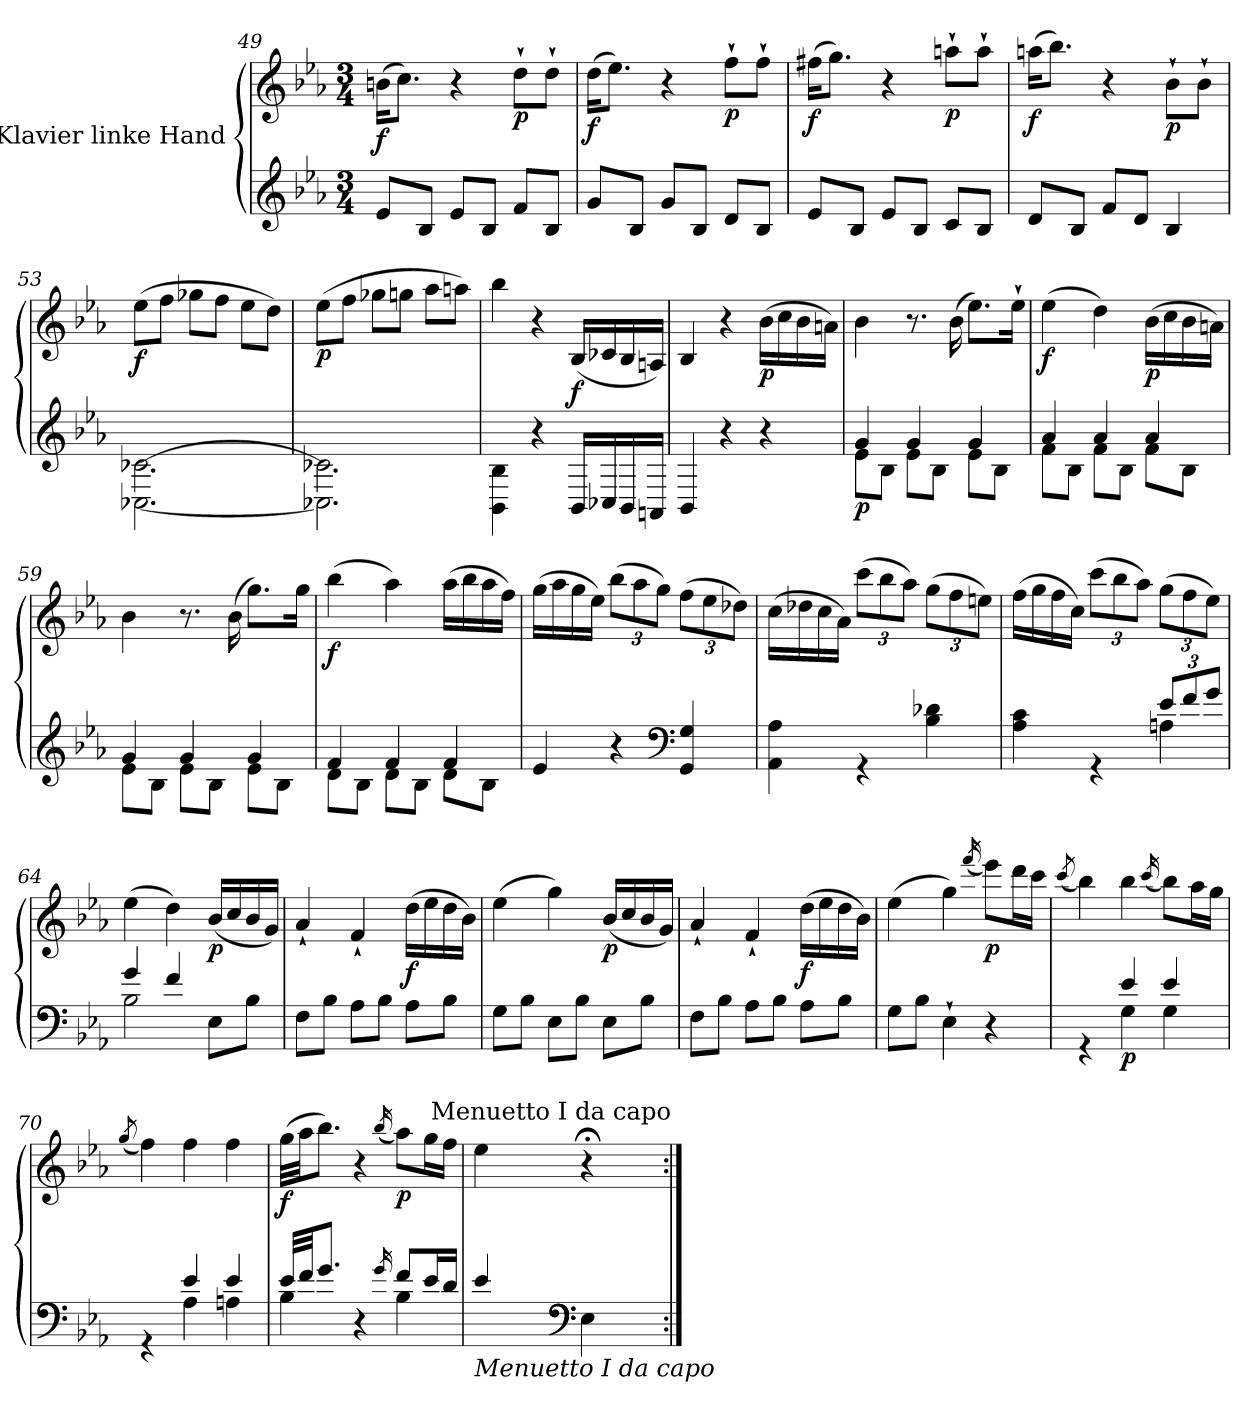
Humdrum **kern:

**kern	**kern	**dynam
*part1	*part1	*part1
*staff2	*staff1	*staff1/2
*I"Klavier linke Hand	*	*
*clefG2	*clefG2	*
*k[b-e-a-]	*k[b-e-a-]	*
*M3/4	*M3/4	*
=49	=49	=49
!	!	!LO:DY:b
8e-/L	(>16bn\KL	f
.	8.cc\J)	.
8B-/J	.	.
8e-/L	4r	.
8B-/J	.	.
!	!	!LO:DY:b
8f/L	8dd`\L	p
8B-/J	8dd`\J	.
=50	=50	=50
!	!	!LO:DY:b
8g/L	(>16dd\KL	f
.	8.ee-\J)	.
8B-/J	.	.
8g/L	4r	.
8B-/J	.	.
!	!	!LO:DY:b
8d/L	8ff`\L	p
8B-/J	8ff`\J	.
!!LO:LB:g=z
=51	=51	=51
!	!	!LO:DY:b
8e-/L	(>16ff#X\KL	f
.	8.gg\J)	.
8B-/J	.	.
8e-/L	4r	.
8B-/J	.	.
!	!	!LO:DY:b
8c/L	8aan`\L	p
8B-/J	8aa`\J	.
=52	=52	=52
!	!	!LO:DY:b
8d/L	(>16aan\KL	f
.	8.bb-\J)	.
8B-/J	.	.
8f/L	4r	.
8d/J	.	.
!	!	!LO:DY:b
4B-/	8b-`\L	p
.	8b-`\J	.
=53	=53	=53
*^	*	*
!	!	!	!LO:DY:b
[2.c-X\	[2.C-X\	(>8ee-\L	f
.	.	8ff\J	.
.	.	8gg-X\L	.
.	.	8ff\J	.
.	.	8ee-\L	.
.	.	8dd\J)	.
=54	=54	=54	=54
!	!	!	!LO:DY:b
2.c-X\]	2.C-X\]	(>8ee-\L	p
.	.	8ff\J	.
.	.	8gg-X\L	.
.	.	8ggn\J	.
.	.	8aa-\L	.
.	.	8aan\J)	.
*v	*v	*	*
!!LO:LB:g=z
=55	=55	=55
4BB-\ 4B-\	4bb-\	.
4r	4r	.
!	!	!LO:DY:b
16BB-/LL	(<16B-/LL	f
16C-X/	16c-X/	.
16BB-/	16B-/	.
16AAn/JJ	16An/JJ)	.
=56	=56	=56
4BB-/	4B-/	.
4r	4r	.
!	!	!LO:DY:b
4r	(>16b-\LL	p
.	16cc\	.
.	16b-\	.
.	16an\JJ)	.
=57	=57	=57
*^	*	*
!	!	!	!LO:DY:b=2
4g/	8e-\L	4b-\	p
.	8B-\J	.	.
4g/	8e-\L	8.r	.
.	8B-\J	.	.
.	.	(>16b-\	.
4g/	8e-\L	8.ee-\L)	.
.	8B-\J	.	.
.	.	16ee-`\Jk	.
=58	=58	=58	=58
!	!	!	!LO:DY:b
4a-/	8f\L	(>4ee-\	f
.	8B-\J	.	.
4a-/	8f\L	4dd\)	.
.	8B-\J	.	.
!	!	!	!LO:DY:b
4a-/	8f\L	(>16b-\LL	p
.	.	16cc\	.
.	8B-\J	16b-\	.
.	.	16an\JJ)	.
!!LO:LB:g=z
=59	=59	=59	=59
4g/	8e-\L	4b-\	.
.	8B-\J	.	.
4g/	8e-\L	8.r	.
.	8B-\J	.	.
.	.	(>16b-\	.
4g/	8e-\L	8.gg\L)	.
.	8B-\J	.	.
.	.	16gg\Jk	.
=60	=60	=60	=60
!	!	!	!LO:DY:b
4f/	8d\L	(>4bb-\	f
.	8B-\J	.	.
4f/	8d\L	4aa-\)	.
.	8B-\J	.	.
4f/	8d\L	(>16aa-\LL	.
.	.	16bb-\	.
.	8B-\J	16aa-\	.
.	.	16ff\JJ)	.
*v	*v	*	*
=61	=61	=61
4e-/	(>16gg\LL	.
.	16aa-\	.
.	16gg\	.
.	16ee-\JJ)	.
*	*Xbrackettup	*
4r	(>12bb-\L	.
.	12aa-\	.
.	12gg\J)	.
*clefF4	*	*
4GG/ 4G/	(>12ff\L	.
.	12ee-\	.
.	12dd-X\J)	.
!!LO:PB:g=z
=62	=62	=62
*^	*	*
4ryy	4AA-\ 4A-\	(>16cc\LL	.
.	.	16dd-X\	.
.	.	16cc\	.
.	.	16a-\JJ)	.
4rGG	2ryy	(>12ccc\L	.
.	.	12bb-\	.
.	.	12aa-\J)	.
4B-\ 4d-X\	.	(>12gg\L	.
.	.	12ff\	.
.	.	12een\J)	.
=63	=63	=63	=63
4A-\ 4c\	2ryy	(>16ff\LL	.
.	.	16gg\	.
.	.	16ff\	.
.	.	16cc\JJ)	.
4rGG	.	(>12ccc\L	.
.	.	12bb-\	.
.	.	12aa-\J)	.
*Xbrackettup	*	*	*
12e-/L	4An\	(>12gg\L	.
12f/	.	12ff\	.
12g/J	.	12ee-\J)	.
=64	=64	=64	=64
4g/	2B-\	(>4ee-\	.
4f/	.	4dd\)	.
!	!	!	!LO:DY:b
8E-\L	4ryy	(<16b-/LL	p
.	.	16cc/	.
8B-\J	.	16b-/	.
.	.	16g/JJ)	.
*v	*v	*	*
!!LO:LB:g=z
=65	=65	=65
8F\L	4a-`/	.
8B-\J	.	.
8A-\L	4f`/	.
8B-\J	.	.
!	!	!LO:DY:b
8A-\L	(>16dd\LL	f
.	16ee-\	.
8B-\J	16dd\	.
.	16b-\JJ)	.
=66	=66	=66
8G\L	(>4ee-\	.
8B-\J	.	.
8E-\L	4gg\)	.
8B-\J	.	.
!	!	!LO:DY:b
8E-\L	(<16b-/LL	p
.	16cc/	.
8B-\J	16b-/	.
.	16g/JJ)	.
=67	=67	=67
8F\L	4a-`/	.
8B-\J	.	.
8A-\L	4f`/	.
8B-\J	.	.
!	!	!LO:DY:b
8A-\L	(>16dd\LL	f
.	16ee-\	.
8B-\J	16dd\	.
.	16b-\JJ)	.
!!LO:LB:g=z
=68	=68	=68
8G\L	(>4ee-\	.
8B-\J	.	.
4E-`\	4gg\)	.
.	(<16qfff/	.
!	!	!LO:DY:b
4r	8eee-\L)	p
.	16ddd\L	.
.	16ccc\JJ	.
=69	=69	=69
.	(<8qccc/	.
*^	*	*
4rGG	4ryy	4bb-\)	.
!	!	!	!LO:DY:b=2
4e-/	4G\	4bb-\	p
.	.	(<16qccc/	.
4e-/	4G\	8bb-\L)	.
.	.	16aa-\L	.
.	.	16gg\JJ	.
=70	=70	=70	=70
.	.	(<8qgg/	.
4rGG	4ryy	4ff\)	.
4e-/	4A-\	4ff\	.
4e-/	4An\	4ff\	.
=71	=71	=71	=71
!	!	!	!LO:DY:b
32e-/LLL	4B-\	(>32gg\LLL	f
32f/JJ	.	32aa-\JJ	.
8.g/J	.	8.bb-\J)	.
4r	4ryy	4r	.
16qg/	.	(<16qbb-/	.
!	!	!	!LO:DY:b
8f/L	4B-\	8aa-\L)	p
16e-/L	.	16gg\L	.
16d/JJ	.	16ff\JJ	.
=72	=72	=72	=72
!LO:TX:b:i:t=Menuetto I da capo	!	!	!
4e-/	4ryy	4ee-\	.
*clefF4	*	*	*
4r;yy	4E-\	4r;<	.
!	!	!LO:TX:a:t=Menuetto I da capo	!
!	!LO:TX:a:t=Menuetto I da capo	!	!
*v	*v	*	*
=:|!	=:|!	=:|!
*-	*-	*-
